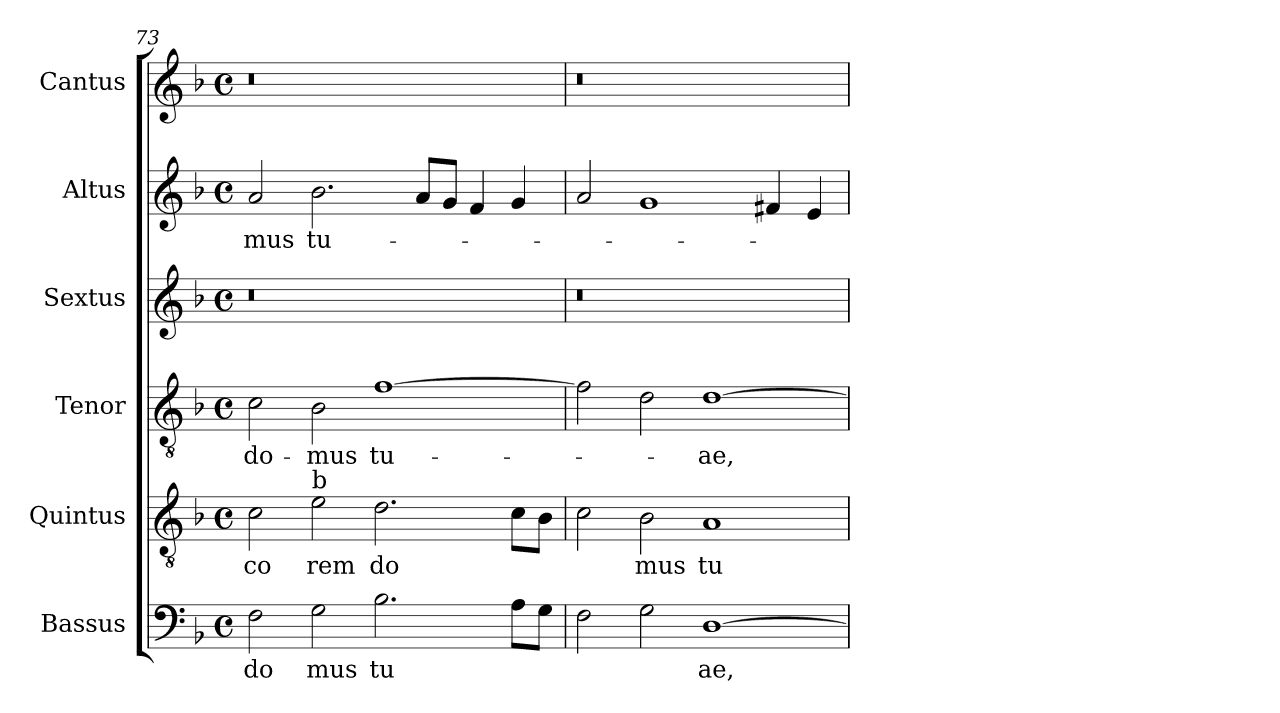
**kern	**text	**kern	**text	**kern	**text	**kern	**kern	**text	**kern
*part6	*part6	*part5	*part5	*part4	*part4	*part3	*part2	*part2	*part1
*staff6	*staff6	*staff5	*staff5	*staff4	*staff4	*staff3	*staff2	*staff2	*staff1
*I"Bassus	*	*I"Quintus	*	*I"Tenor	*	*I"Sextus	*I"Altus	*	*I"Cantus
*clefF4	*	*clefGv2	*	*clefGv2	*	*clefG2	*clefG2	*	*clefG2
*k[b-]	*	*k[b-]	*	*k[b-]	*	*k[b-]	*k[b-]	*	*k[b-]
*F:	*	*F:	*	*F:	*	*F:	*F:	*	*F:
*M4/4	*	*M4/4	*	*M4/4	*	*M4/4	*M4/4	*	*M4/4
*met(c)	*	*met(c)	*	*met(c)	*	*met(c)	*met(c)	*	*met(c)
=73	=73	=73	=73	=73	=73	=73	=73	=73	=73
!	!LO:LY:b:cj	!	!LO:LY:b:cj	!	!LO:LY:b:cj	!	!	!LO:LY:b:cj	!
2F\	do	2c\	co	2c\	do-	0r	2a/	-mus	0r
!	!	!LO:TX:a:t=b	!	!	!	!	!	!	!
!	!LO:LY:b:cj	!	!LO:LY:b:cj	!	!LO:LY:b:cj	!	!	!LO:LY:b:cj	!
2G\	mus	2e\	rem	2B-\	-mus	.	2.b-\	tu-	.
!	!LO:LY:b:cj	!	!LO:LY:b:cj	!	!LO:LY:b:cj	!	!	!	!
2.B-\	tu	2.d\	do	[>1f	tu-	.	.	.	.
.	.	.	.	.	.	.	8a/L	.	.
.	.	.	.	.	.	.	8g/J	.	.
.	.	.	.	.	.	.	4f/	.	.
8A\L	.	8c\L	.	.	.	.	4g/	.	.
8G\J	.	8B-\J	.	.	.	.	.	.	.
=74	=74	=74	=74	=74	=74	=74	=74	=74	=74
2F\	.	2c\	.	2f\]	.	0r	2a/	.	0r
!	!	!	!LO:LY:b:cj	!	!	!	!	!	!
2G\	.	2B-\	mus	2d\	.	.	1g	.	.
!	!LO:LY:b:cj	!	!LO:LY:b:cj	!	!LO:LY:b:cj	!	!	!	!
[>1D	ae,	1A	tu	[>1d	-ae,	.	.	.	.
.	.	.	.	.	.	.	4f#X/	.	.
.	.	.	.	.	.	.	4e/	.	.
=	=	=	=	=	=	=	=	=	=
*-	*-	*-	*-	*-	*-	*-	*-	*-	*-
